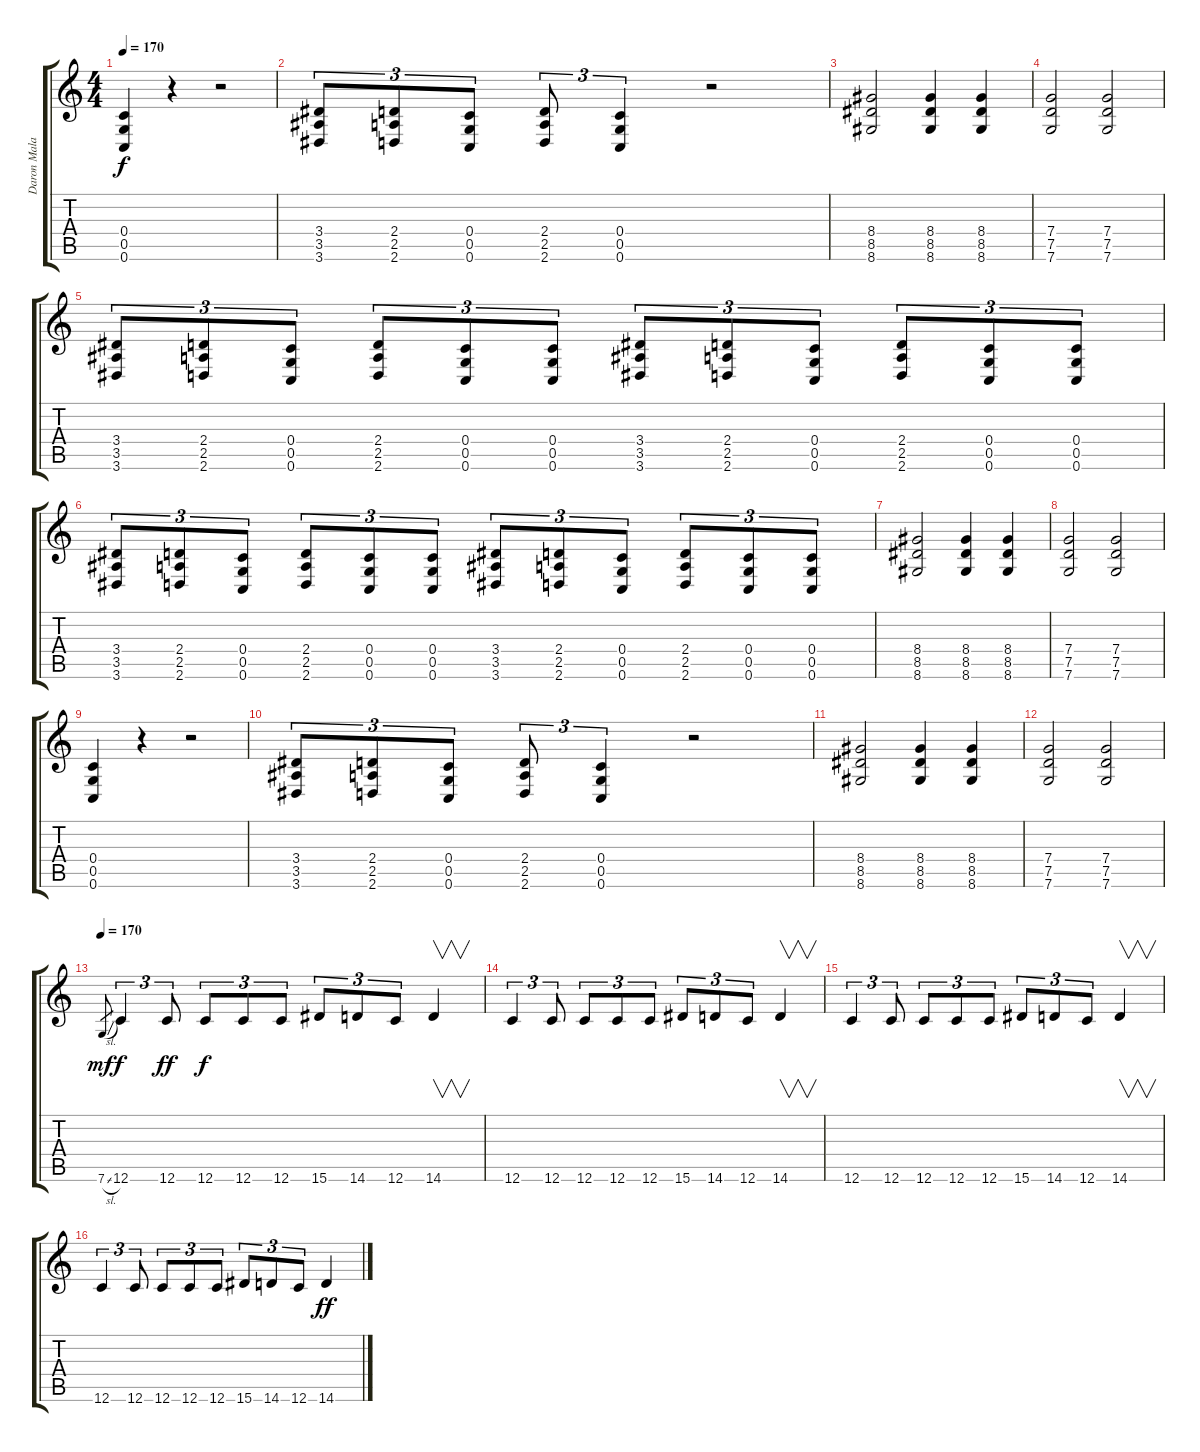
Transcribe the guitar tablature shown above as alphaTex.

\track ("Daron Malakian" "Daron Mala") {instrument overdrivenguitar}
\staff {score tabs}
\tuning (D4 A3 F3 C3 G2 C2) {hide}
\ts (4 4)
\tempo 170
\clef g2
\ks c
(0.4 0.5 0.6).4{dy f} r.4 r.2 |
(3.4 3.5 3.6).8{tu (3 2)} (2.4 2.5 2.6).8{tu (3 2)} (0.4 0.5 0.6).8{tu (3 2)} (2.4 2.5 2.6).8{tu (3 2)} (0.4 0.5 0.6).4{tu (3 2)} r.2 |
(8.4 8.5 8.6).2 (8.4 8.5 8.6).4 (8.4 8.5 8.6).4 |
(7.4 7.5 7.6).2 (7.4 7.5 7.6).2 |
(3.4 3.5 3.6).8{tu (3 2)} (2.4 2.5 2.6).8{tu (3 2)} (0.4 0.5 0.6).8{tu (3 2)} (2.4 2.5 2.6).8{tu (3 2)} (0.4 0.5 0.6).8{tu (3 2)} (0.4 0.5 0.6).8{tu (3 2)} (3.4 3.5 3.6).8{tu (3 2)} (2.4 2.5 2.6).8{tu (3 2)} (0.4 0.5 0.6).8{tu (3 2)} (2.4 2.5 2.6).8{tu (3 2)} (0.4 0.5 0.6).8{tu (3 2)} (0.4 0.5 0.6).8{tu (3 2)} |
(3.4 3.5 3.6).8{tu (3 2)} (2.4 2.5 2.6).8{tu (3 2)} (0.4 0.5 0.6).8{tu (3 2)} (2.4 2.5 2.6).8{tu (3 2)} (0.4 0.5 0.6).8{tu (3 2)} (0.4 0.5 0.6).8{tu (3 2)} (3.4 3.5 3.6).8{tu (3 2)} (2.4 2.5 2.6).8{tu (3 2)} (0.4 0.5 0.6).8{tu (3 2)} (2.4 2.5 2.6).8{tu (3 2)} (0.4 0.5 0.6).8{tu (3 2)} (0.4 0.5 0.6).8{tu (3 2)} |
(8.4 8.5 8.6).2 (8.4 8.5 8.6).4 (8.4 8.5 8.6).4 |
(7.4 7.5 7.6).2 (7.4 7.5 7.6).2 |
(0.4 0.5 0.6).4 r.4 r.2 |
(3.4 3.5 3.6).8{tu (3 2)} (2.4 2.5 2.6).8{tu (3 2)} (0.4 0.5 0.6).8{tu (3 2)} (2.4 2.5 2.6).8{tu (3 2)} (0.4 0.5 0.6).4{tu (3 2)} r.2 |
(8.4 8.5 8.6).2 (8.4 8.5 8.6).4 (8.4 8.5 8.6).4 |
(7.4 7.5 7.6).2 (7.4 7.5 7.6).2 |
\tempo 170
7.6{sl}.8{gr dy mf} 12.6.4{tu (3 2) dy f} 12.6.8{tu (3 2) dy ff} 12.6.8{tu (3 2) dy f} 12.6.8{tu (3 2)} 12.6.8{tu (3 2)} 15.6.8{tu (3 2)} 14.6.8{tu (3 2)} 12.6.8{tu (3 2)} 14.6.4{v} |
12.6.4{tu (3 2)} 12.6.8{tu (3 2)} 12.6.8{tu (3 2)} 12.6.8{tu (3 2)} 12.6.8{tu (3 2)} 15.6.8{tu (3 2)} 14.6.8{tu (3 2)} 12.6.8{tu (3 2)} 14.6.4{v} |
12.6.4{tu (3 2)} 12.6.8{tu (3 2)} 12.6.8{tu (3 2)} 12.6.8{tu (3 2)} 12.6.8{tu (3 2)} 15.6.8{tu (3 2)} 14.6.8{tu (3 2)} 12.6.8{tu (3 2)} 14.6.4{v} |
12.6.4{tu (3 2)} 12.6.8{tu (3 2)} 12.6.8{tu (3 2)} 12.6.8{tu (3 2)} 12.6.8{tu (3 2)} 15.6.8{tu (3 2)} 14.6.8{tu (3 2)} 12.6.8{tu (3 2)} 14.6{ss}.4{dy ff}
